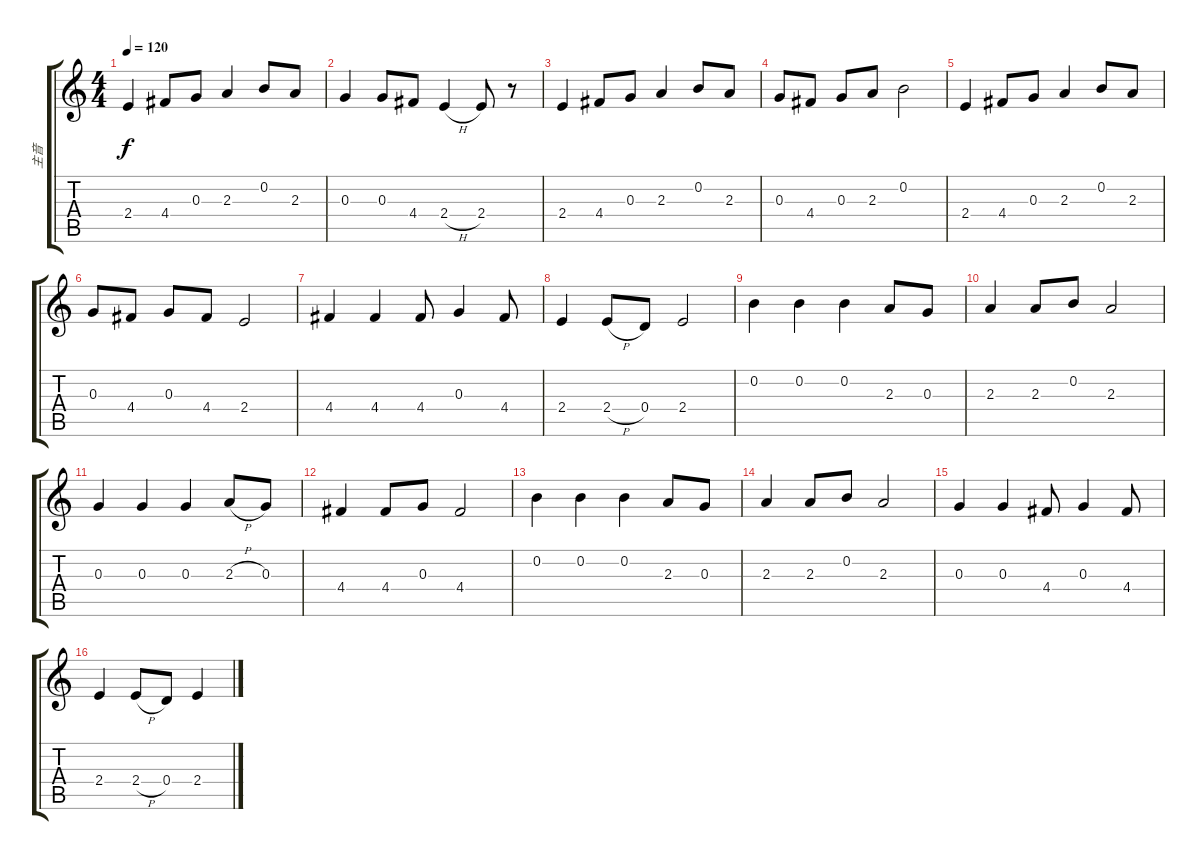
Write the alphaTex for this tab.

\track ("主音" "主音") {instrument acousticguitarnylon}
\staff {score tabs}
\tuning (E4 B3 G3 D3 A2 E2) {hide}
\ts (4 4)
\tempo 120
\clef g2
\ks c
2.4.4{dy f} 4.4.8 0.3.8 2.3.4 0.2.8 2.3.8 |
0.3.4 0.3.8 4.4.8 2.4{h}.4 2.4.8 r.8 |
2.4.4 4.4.8 0.3.8 2.3.4 0.2.8 2.3.8 |
0.3.8 4.4.8 0.3.8 2.3.8 0.2.2 |
2.4.4 4.4.8 0.3.8 2.3.4 0.2.8 2.3.8 |
0.3.8 4.4.8 0.3.8 4.4.8 2.4.2 |
4.4.4 4.4.4 4.4.8 0.3.4 4.4.8 |
2.4.4 2.4{h}.8 0.4.8 2.4.2 |
0.2.4 0.2.4 0.2.4 2.3.8 0.3.8 |
2.3.4 2.3.8 0.2.8 2.3.2 |
0.3.4 0.3.4 0.3.4 2.3{h}.8 0.3.8 |
4.4.4 4.4.8 0.3.8 4.4.2 |
0.2.4 0.2.4 0.2.4 2.3.8 0.3.8 |
2.3.4 2.3.8 0.2.8 2.3.2 |
0.3.4 0.3.4 4.4.8 0.3.4 4.4.8 |
2.4.4 2.4{h}.8 0.4.8 2.4.4
